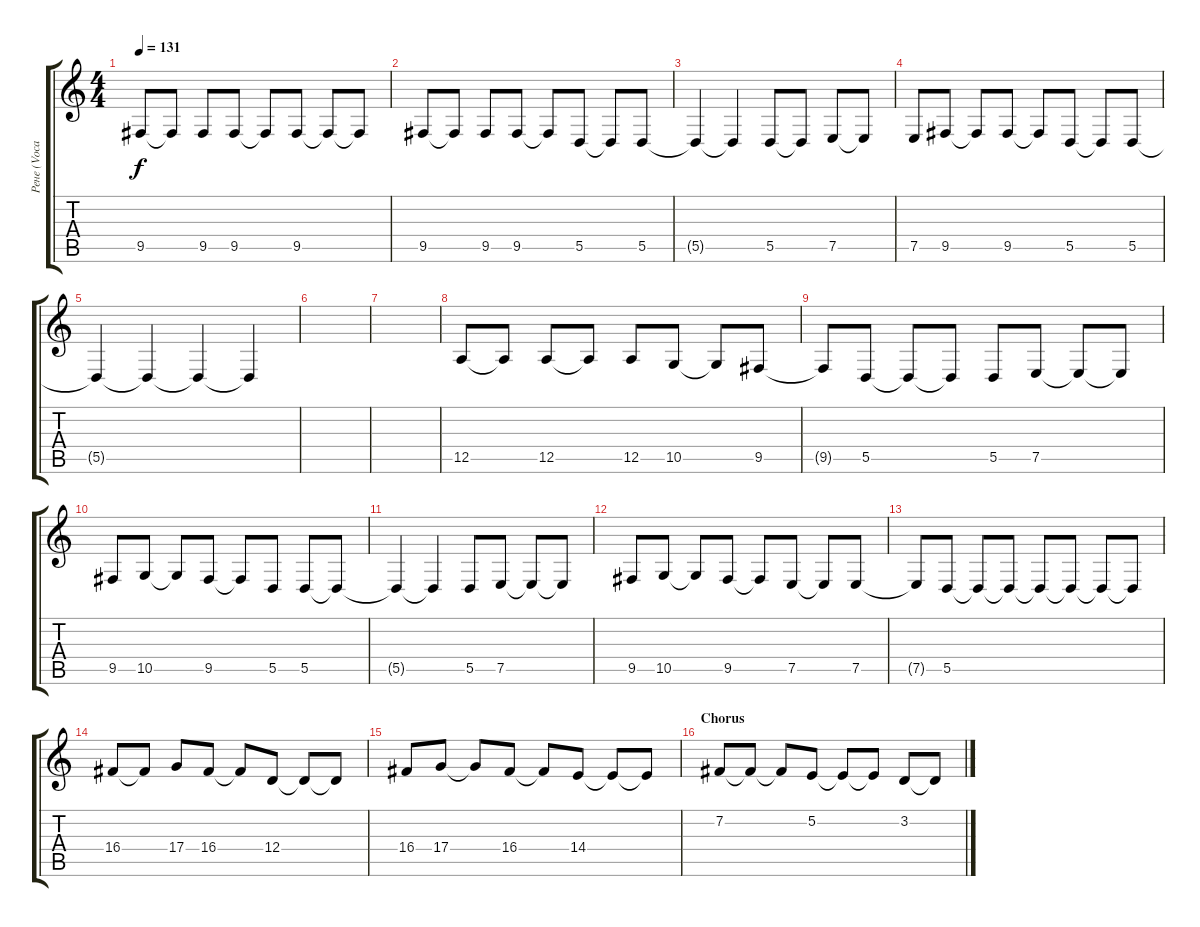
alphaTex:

\track ("Рене (Vocal)" "Рене (Voca") {instrument lead6voice}
\staff {score tabs}
\tuning (E4 B3 G3 D3 A2 E2) {hide}
\ts (4 4)
\tempo 131
\clef g2
\ks c
9.5.8{dy f} 9.5{t}.8 9.5.8 9.5.8 9.5{t}.8 9.5.8 9.5{t}.8 9.5{t}.8 |
9.5.8 9.5{t}.8 9.5.8 9.5.8 9.5{t}.8 5.5.8 5.5{t}.8 5.5.8 |
5.5{t}.4 5.5{t}.4 5.5.8 5.5{t}.8 7.5.8 7.5{t}.8 |
7.5.8 9.5.8 9.5{t}.8 9.5.8 9.5{t}.8 5.5.8 5.5{t}.8 5.5.8 |
5.5{t}.4 5.5{t}.4 5.5{t}.4 5.5{t}.4 |
|
|
12.5.8 12.5{t}.8 12.5.8 12.5{t}.8 12.5.8 10.5.8 10.5{t}.8 9.5.8 |
9.5{t}.8 5.5.8 5.5{t}.8 5.5{t}.8 5.5.8 7.5.8 7.5{t}.8 7.5{t}.8 |
9.5.8 10.5.8 10.5{t}.8 9.5.8 9.5{t}.8 5.5.8 5.5.8 5.5{t}.8 |
5.5{t}.4 5.5{t}.4 5.5.8 7.5.8 7.5{t}.8 7.5{t}.8 |
9.5.8 10.5.8 10.5{t}.8 9.5.8 9.5{t}.8 7.5.8 7.5{t}.8 7.5.8 |
7.5{t}.8 5.5.8 5.5{t}.8 5.5{t}.8 5.5{t}.8 5.5{t}.8 5.5{t}.8 5.5{t}.8 |
16.4.8 16.4{t}.8 17.4.8 16.4.8 16.4{t}.8 12.4.8 12.4{t}.8 12.4{t}.8 |
16.4.8 17.4.8 17.4{t}.8 16.4.8 16.4{t}.8 14.4.8 14.4{t}.8 14.4{t}.8 |
\section ("" "Chorus")
7.2.8 7.2{t}.8 7.2{t}.8 5.2.8 5.2{t}.8 5.2{t}.8 3.2.8 3.2{t}.8
